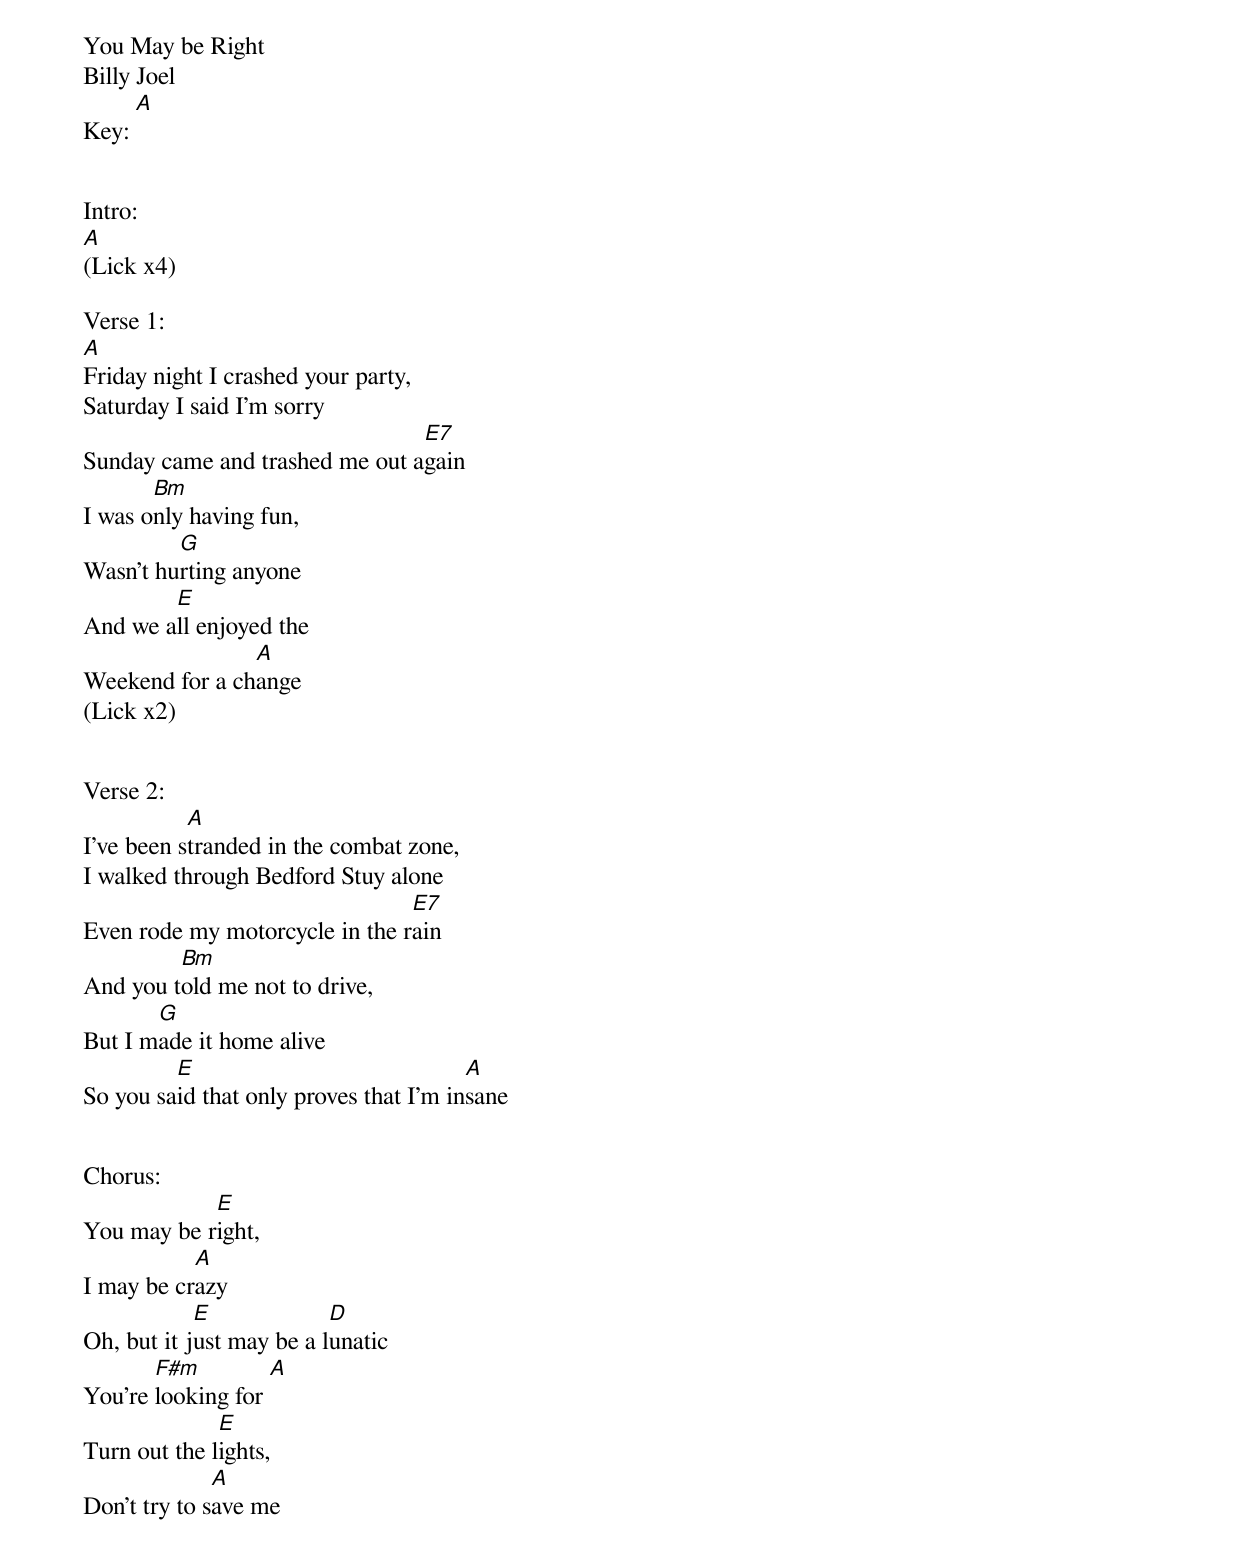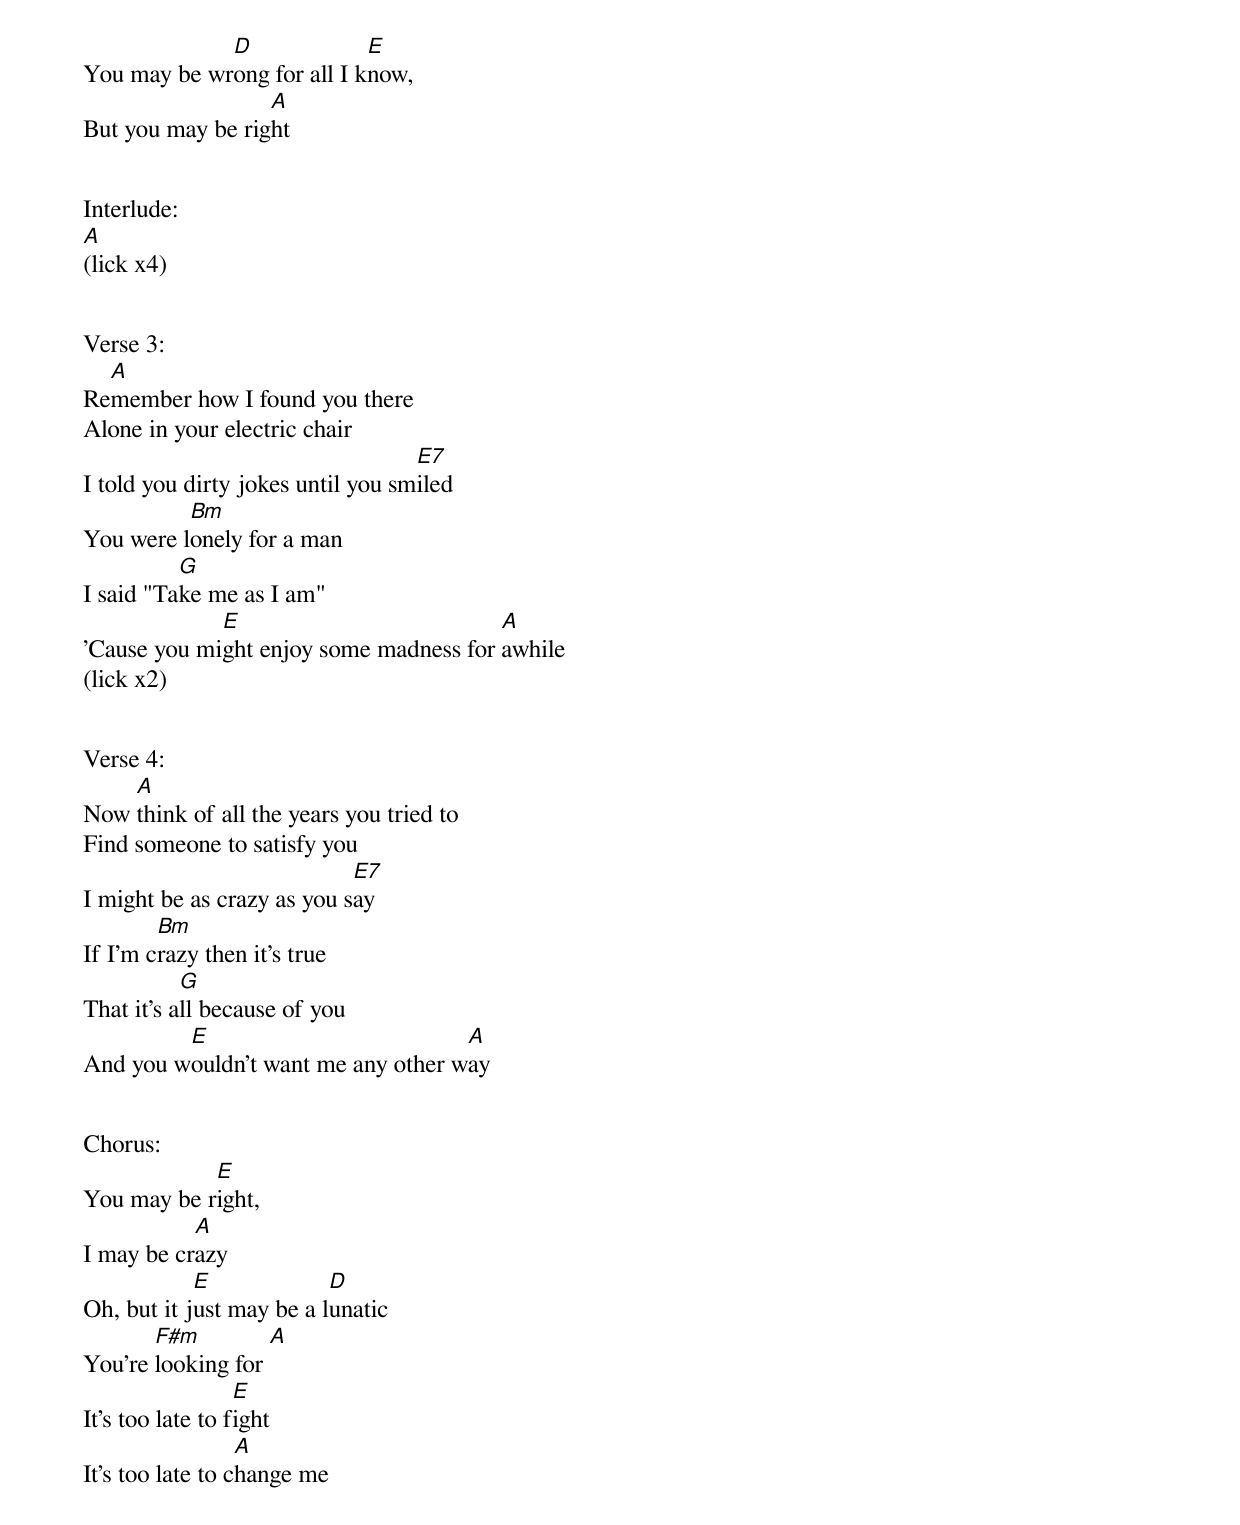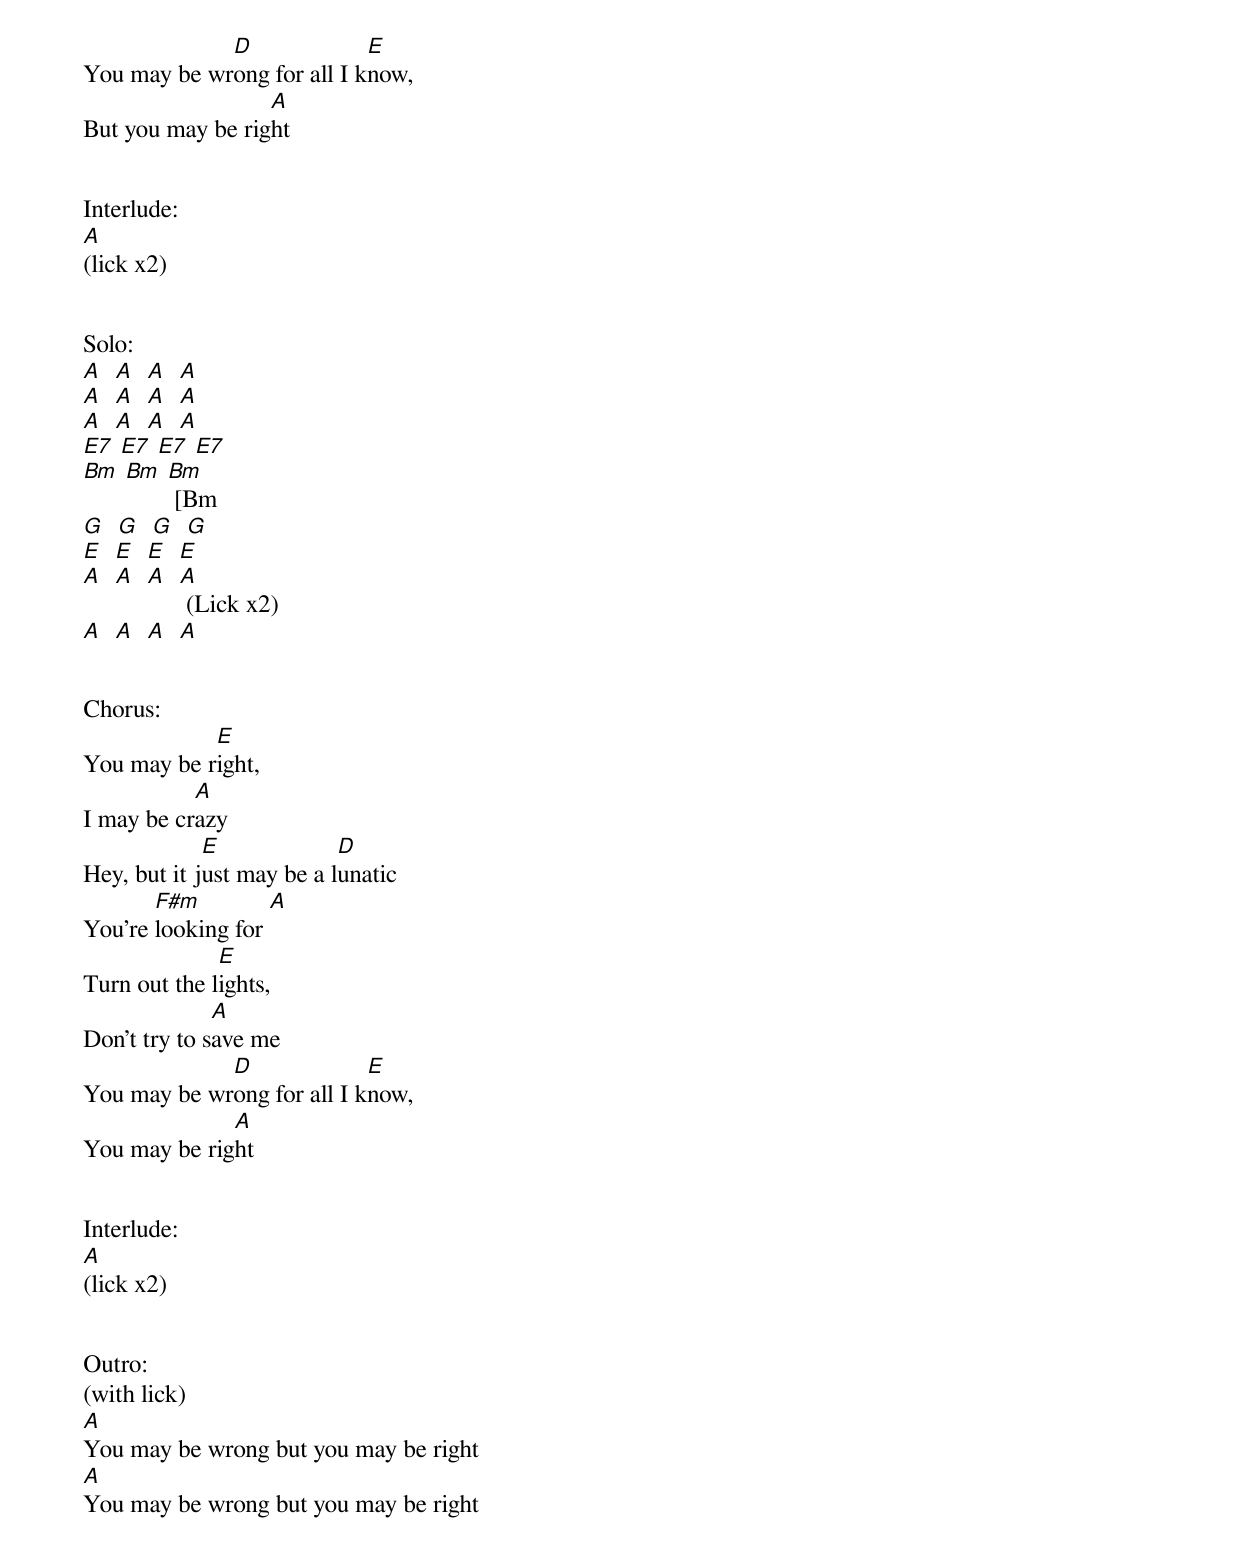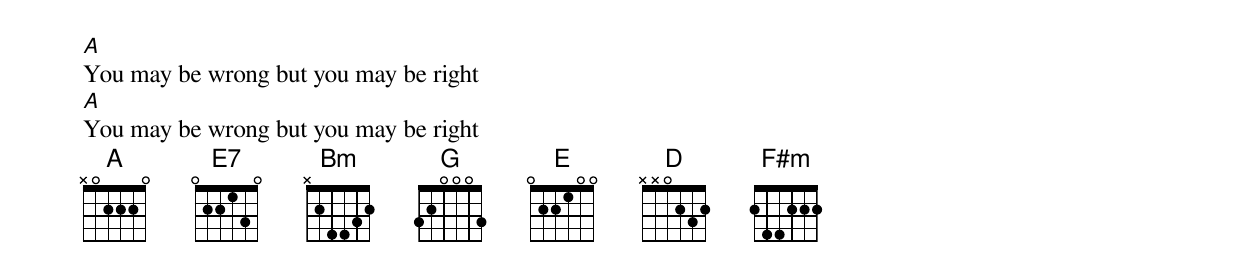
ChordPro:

You May be Right
Billy Joel
Key: [A]


Intro:
[A]
(Lick x4)

Verse 1:
[A]Friday night I crashed your party,
Saturday I said I'm sorry
Sunday came and trashed me out a[E7]gain
I was o[Bm]nly having fun,
Wasn't hu[G]rting anyone
And we a[E]ll enjoyed the
Weekend for a ch[A]ange
(Lick x2)


Verse 2:
I've been s[A]tranded in the combat zone,
I walked through Bedford Stuy alone
Even rode my motorcycle in the r[E7]ain
And you t[Bm]old me not to drive,
But I m[G]ade it home alive
So you sa[E]id that only proves that I'm in[A]sane


Chorus:
You may be r[E]ight,
I may be cr[A]azy
Oh, but it j[E]ust may be a l[D]unatic
You're [F#m]looking for [A]
Turn out the l[E]ights,
Don't try to s[A]ave me
You may be wr[D]ong for all I k[E]now,
But you may be rig[A]ht


Interlude:
[A]
(lick x4)


Verse 3:
Re[A]member how I found you there
Alone in your electric chair
I told you dirty jokes until you sm[E7]iled
You were l[Bm]onely for a man
I said "Ta[G]ke me as I am"
'Cause you mi[E]ght enjoy some madness for [A]awhile
(lick x2)


Verse 4:
Now [A]think of all the years you tried to
Find someone to satisfy you
I might be as crazy as you s[E7]ay
If I'm c[Bm]razy then it's true
That it's a[G]ll because of you
And you w[E]ouldn't want me any other w[A]ay


Chorus:
You may be r[E]ight,
I may be cr[A]azy
Oh, but it j[E]ust may be a l[D]unatic
You're [F#m]looking for [A]
It's too late to f[E]ight
It's too late to c[A]hange me
You may be wr[D]ong for all I k[E]now,
But you may be rig[A]ht


Interlude:
[A]
(lick x2)


Solo:
[A]  [A]  [A]  [A]
[A]  [A]  [A]  [A]
[A]  [A]  [A]  [A]
[E7] [E7] [E7] [E7]
[Bm] [Bm] [Bm] [Bm
[G]  [G]  [G]  [G]
[E]  [E]  [E]  [E]
[A]  [A]  [A]  [A] (Lick x2)
[A]  [A]  [A]  [A]


Chorus:
You may be r[E]ight,
I may be cr[A]azy
Hey, but it j[E]ust may be a l[D]unatic
You're [F#m]looking for [A]
Turn out the l[E]ights,
Don't try to s[A]ave me
You may be wr[D]ong for all I k[E]now,
You may be rig[A]ht


Interlude:
[A]
(lick x2)


Outro:
(with lick)
[A]You may be wrong but you may be right
[A]You may be wrong but you may be right
[A]You may be wrong but you may be right
[A]You may be wrong but you may be right
